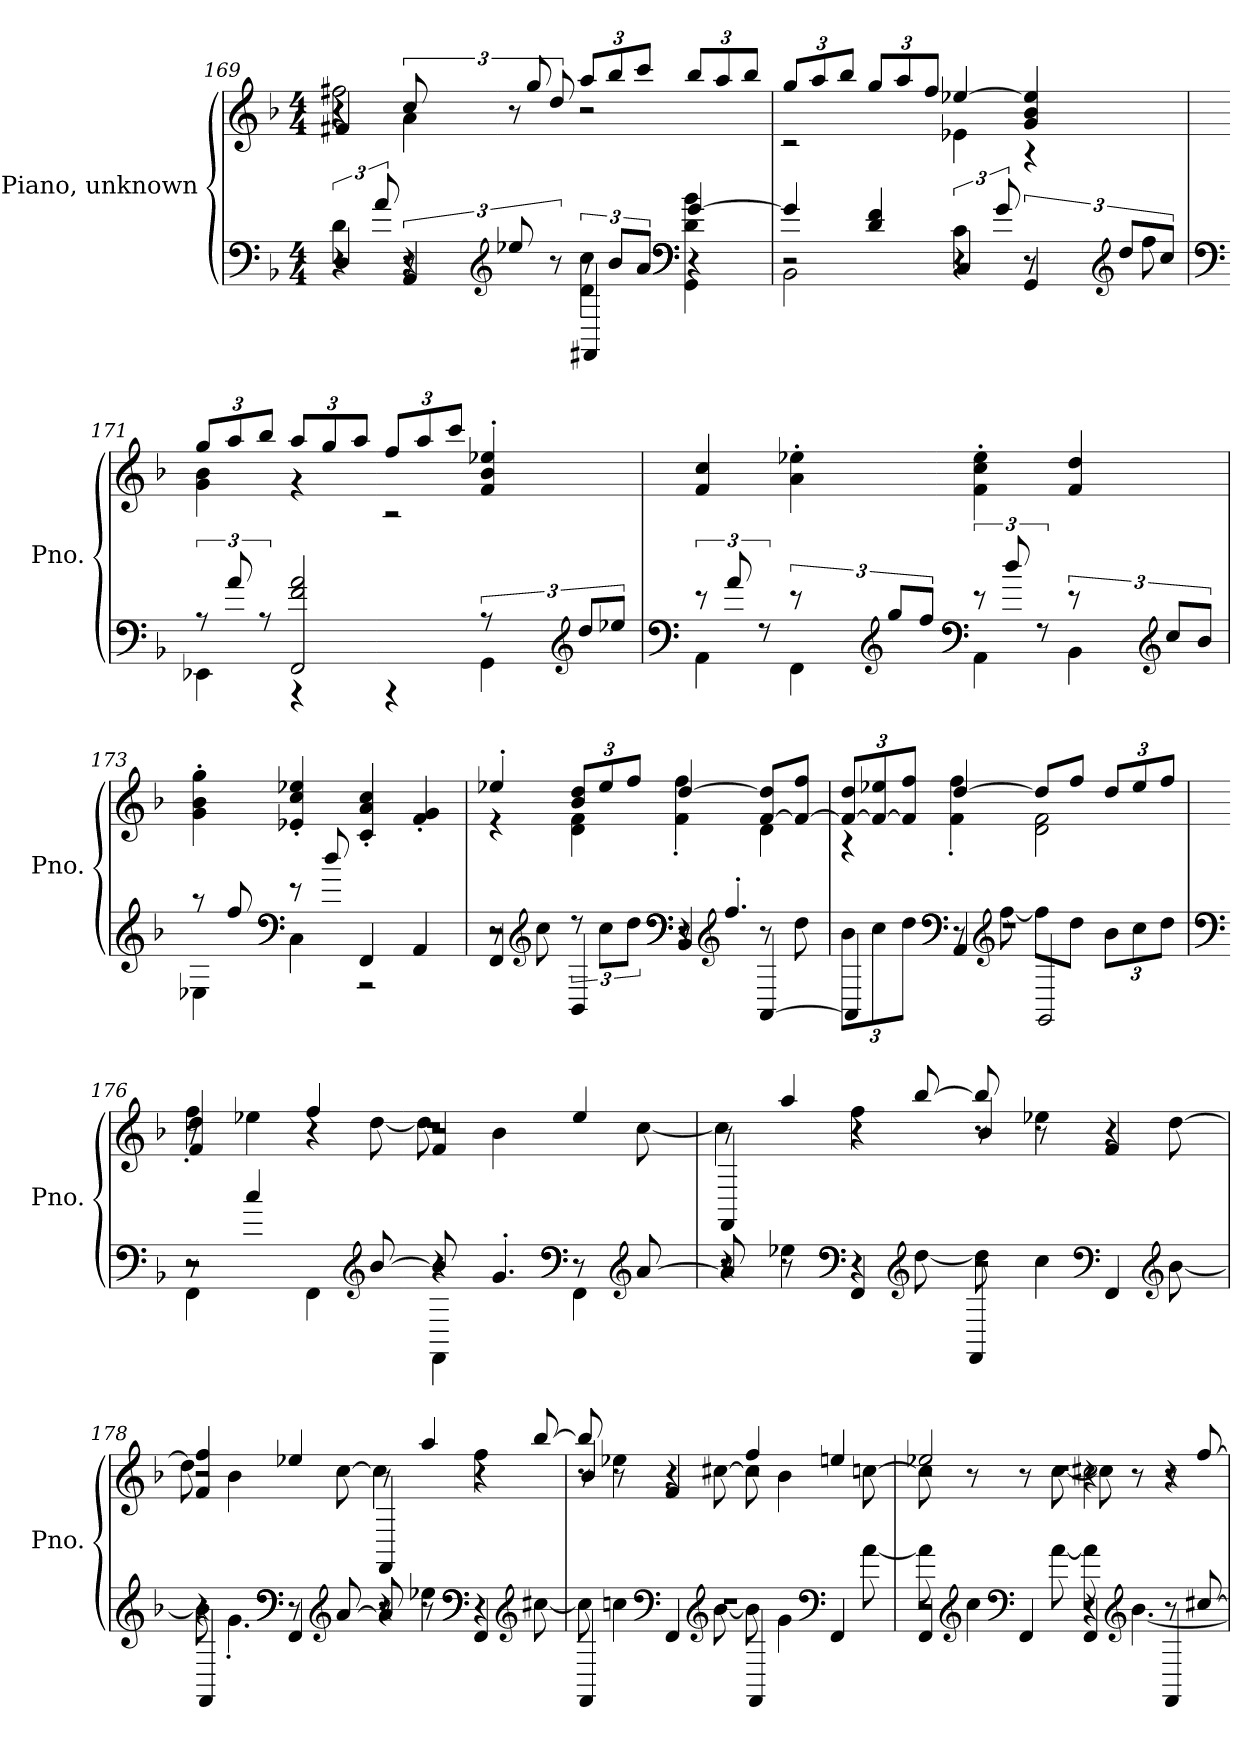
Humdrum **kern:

**kern	**kern
*part1	*part1
*staff2	*staff1
*I"Piano, unknown	*
*I'Pno.	*
*clefF4	*clefG2
*k[b-]	*k[b-]
*M4/4	*M4/4
=169	=169
*^	*^
*	*^	*	*^
*	*	*	*	*	*^
6r	4d\	4D/	4r	2ff#X\	4f#X/	4r
12a/	.	.	.	.	.	.
12r	4r	4AA/	12cc/	.	8r	4a\
*clefG2	*	*	*	*	*	*
12ee-X/	.	.	12r	.	.	.
.	.	.	.	.	8gg/	.
12r	.	.	12dd/	.	.	.
*	*	*	*Xbrackettup	*	*	*
12r	4d\ 4cc\	4FF#X/	12aa/L	2r	2r	2r
12b-/L	.	.	12bb-/	.	.	.
12a/J	.	.	12ccc/J	.	.	.
*clefF4	*	*	*	*	*	*
[4g/	4GG\ 4d\ 4b-\	4r	12bb-/L	.	.	.
.	.	.	12aa/	.	.	.
.	.	.	12bb-/J	.	.	.
*	*	*	*	*v	*v	*v
!!LO:LB:g=z
=170	=170	=170	=170	=170
4g/]	2BB-\	2r	12gg/L	2r
.	.	.	12aa/	.
.	.	.	12bb-/J	.
4d/ 4f/	.	.	12gg/L	.
.	.	.	12aa/	.
.	.	.	12ff/J	.
6r	4c\	4C/	[4ee-X/	4e-X\
12g/	.	.	.	.
12r	8r	4GG/	4g/ 4b-/ 4ee-/]	4r
*clefG2	*	*	*	*
12dd/L	.	.	.	.
.	8ff\	.	.	.
12cc/J	.	.	.	.
*v	*v	*v	*	*
=171	=171	=171
*clefF4	*	*
*^	*	*
12r	4EE-X\	12gg/L	4g\ 4b-\
12a/	.	12aa/	.
12r	.	12bb-/J	.
2FF/ 2f/ 2a/	4r	12aa/L	4r
.	.	12gg/	.
.	.	12aa/J	.
.	4r	12ff/L	2r
.	.	12aa/	.
.	.	12ccc/J	.
12r	4GG\	4f/' 4b-/' 4ee-X/'	.
*clefG2	*	*	*
12dd/L	.	.	.
12ee-X/J	.	.	.
*	*	*v	*v
!!LO:PB:g=z
=172	=172	=172
*clefF4	*	*
12r	4AA\	4f/ 4cc/
12a/	.	.
12r	.	.
12r	4FF\	4a\' 4ee-X\'
*clefG2	*	*
12gg/L	.	.
12ff/J	.	.
*clefF4	*	*
12r	4AA\	4f\' 4cc\' 4ee-\'
12dd/	.	.
12r	.	.
12r	4BB-\	4f/ 4dd/
*clefG2	*	*
12cc/L	.	.
12b-/J	.	.
=173	=173	=173
8r	4E-X\	4g\' 4b-\' 4gg\'
8ff/	.	.
*clefF4	*	*
8r	4C\	4e-X/' 4cc/' 4ee-X/'
8dd/	.	.
4FF/	2r	4c/' 4a/' 4cc/'
4AA/	.	4f/' 4g/'
=174	=174	=174
*	*^	*^
2r	8r	4FF/	4ee-X'/	4r
*clefG2	*	*	*	*
.	8cc\	.	.	.
.	12r	4BB-/	12b-/ 12dd/L	4d\ 4f\
.	12cc\L	.	12ee-/	.
.	12dd\J	.	12ff/J	.
*clefF4	*	*	*	*
8r	4r	4BB-/	[4dd/	4f\' 4ff\'
*clefG2	*	*	*	*
4.ff'/	.	.	.	.
.	8r	[4AA/	[8f/ 8dd/]L	4d\
.	8dd\	.	8f/_ 8ff/J	.
!!LO:LB:g=z	!!
=175	=175	=175	=175	=175
*	*Xbrackettup	*	*	*
1r	12b-\L	4AA/]	12f/_ 12dd/L	4r
.	12cc\	.	12f/_ 12ee-X/	.
.	12dd\J	.	12f/] 12ff/J	.
*clefF4	*	*	*	*
.	8r	4AA/	[4dd/	4f\' 4ff\'
*clefG2	*	*	*	*
.	[8ff\	.	.	.
.	8ff\L]	2GG/	8dd/L]	2d\ 2f\
.	8dd\J	.	8ff/J	.
.	12b-\L	.	12dd/L	.
.	12cc\	.	12ee-/	.
.	12dd\J	.	12ff/J	.
*	*	*	*v	*v
=176	=176	=176	=176
*clefF4	*	*	*
*	*	*	*^
*	*	*	*	*^
*	*	*	*	*	*^
2r	4FF\	8r	1r	4ff'\	4f/ 4dd/	8r
.	.	4cc/	.	.	.	4ee-X\
.	4FF\	.	.	4r	4ff/	.
*clefG2	*	*	*	*	*	*
.	.	[8b-/	.	.	.	[8dd\
4r	4FF\	8b-/]	.	2r	4f/	8dd\]
.	.	4.g'/	.	.	.	4b-\
*clefF4	*	*	*	*	*	*
8r	4FF\	.	.	.	4ee-/	.
*clefG2	*	*	*	*	*	*
[8a/	.	.	.	.	.	[8cc\
*	*	*	*	*	*v	*v
!!LO:LB:g=z
=177	=177	=177	=177	=177	=177
8a/]	8r	4r	8r	4FF/	4cc\]
8r	4ee-X\	.	4aa/	.	.
*clefF4	*	*	*	*	*
4r	.	4FF/	.	4r	4ff\
*clefG2	*	*	*	*	*
.	[8dd\	.	[8bb-/	.	.
2r	8dd\]	4FF/	8bb-/]	4b-/	8r
.	4cc\	.	8r	.	4ee-X\
*clefF4	*	*	*	*	*
.	.	4FF/	4r	4f/	.
*clefG2	*	*	*	*	*
.	[8b-\	.	.	.	[8dd\
=178	=178	=178	=178	=178	=178
4r	8b-\]	4FF/	2r	4f/ 4ff/	8dd\]
.	4.g'\	.	.	.	4b-\
*clefF4	*	*	*	*	*
8r	.	4FF/	.	4ee-X/	.
*clefG2	*	*	*	*	*
[8a/	.	.	.	.	[8cc\
8a/]	8r	4r	8r	4FF/	4cc\]
8r	4ee-X\	.	4aa/	.	.
*clefF4	*	*	*	*	*
4r	.	4FF/	.	4r	4ff\
*clefG2	*	*	*	*	*
.	[8cc#X\	.	[8bb-/	.	.
!!LO:LB:g=z	!!	!!
=179	=179	=179	=179	=179	=179
1r	8cc#\]	4FF/	8bb-/]	4b-/	8r
.	4ccn\	.	8r	.	4ee-X\
*clefF4	*	*	*	*	*
.	.	4FF/	4r	4f/	.
*clefG2	*	*	*	*	*
.	[8b-\	.	.	.	[8cc#X\
.	8b-\]	4FF/	2r	4ff/	8cc#\]
.	4g\	.	.	.	4b-\
*clefF4	*	*	*	*	*
.	.	4FF/	.	4een/	.
.	[8a\	.	.	.	[8ccn\
=180	=180	=180	=180	=180	=180
*	*	*	*	*	*^
2r	8a\]	4FF/	1r	2r	2ee-X/	8cc\]
*clefG2	*	*	*	*	*	*
.	4cc\	.	.	.	.	8r
*clefF4	*	*	*	*	*	*
.	.	4FF/	.	.	.	8r
.	[8a\	.	.	.	.	[8cc\
4r	8a\]	4FF/	.	2cc#X\	4r	8cc\]
*clefG2	*	*	*	*	*	*
.	[4.b-\	.	.	.	.	8r
8r	.	4FF/	.	.	8r	4r
[8cc#X/	.	.	.	.	[8ff/	.
*v	*v	*v	*	*	*	*
*	*v	*v	*v	*v
=	=
*-	*-
